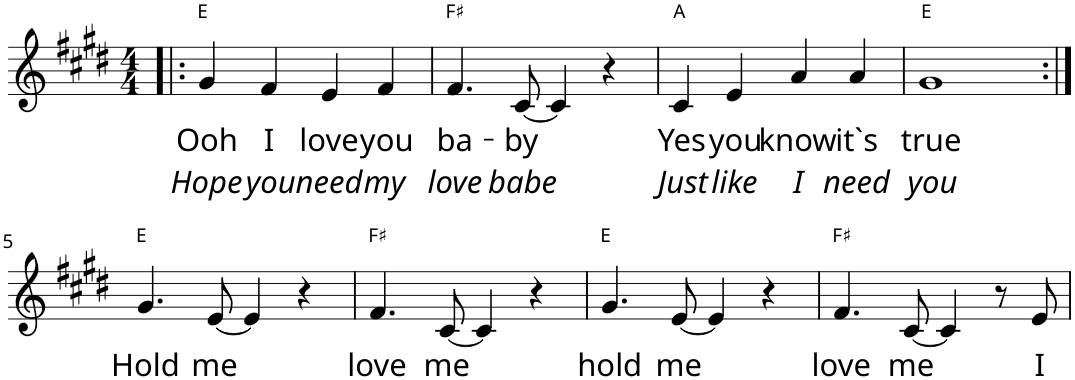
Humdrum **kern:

**kern	**text	**text	**harte
*part1	*part1	*part1	*part1
*staff1	*staff1	*staff1	*
*I"P1	*	*	*
*clefG2	*	*	*
*k[f#c#g#d#]	*	*	*
*E:	*	*	*
*M4/4	*	*	*
=1!|:	=1!|:	=1!|:	=1!|:
!	!LO:LY:b	!LO:LY:b	!
4g#/	Ooh	Hope	E:maj
!	!LO:LY:b	!LO:LY:b	!
4f#/	I	you	.
!	!LO:LY:b	!LO:LY:b	!
4e/	love	need	.
!	!LO:LY:b	!LO:LY:b	!
4f#/	you	my	.
=2	=2	=2	=2
!	!LO:LY:b	!LO:LY:b	!
4.f#/	ba-	love	F#:maj
!	!LO:LY:b	!LO:LY:b	!
[8c#/	-by	babe	.
4c#/]	.	.	.
4r	.	.	.
=3	=3	=3	=3
!	!LO:LY:b	!LO:LY:b	!
4c#/	Yes	Just	A:maj
!	!LO:LY:b	!LO:LY:b	!
4e/	you	like	.
!	!LO:LY:b	!LO:LY:b	!
4a/	know	I	.
!	!LO:LY:b	!LO:LY:b	!
4a/	it`s	need	.
=4	=4	=4	=4
!	!LO:LY:b	!LO:LY:b	!
1g#	true	you	E:maj
!!LO:LB:g=z
=5:|!	=5:|!	=5:|!	=5:|!
!	!LO:LY:b	!	!
4.g#/	Hold	.	E:maj
!	!LO:LY:b	!	!
[8e/	me	.	.
4e/]	.	.	.
4r	.	.	.
=6	=6	=6	=6
!	!LO:LY:b	!	!
4.f#/	love	.	F#:maj
!	!LO:LY:b	!	!
[8c#/	me	.	.
4c#/]	.	.	.
4r	.	.	.
=7	=7	=7	=7
!	!LO:LY:b	!	!
4.g#/	hold	.	E:maj
!	!LO:LY:b	!	!
[8e/	me	.	.
4e/]	.	.	.
4r	.	.	.
=8	=8	=8	=8
!	!LO:LY:b	!	!
4.f#/	love	.	F#:maj
!	!LO:LY:b	!	!
[8c#/	me	.	.
4c#/]	.	.	.
8r	.	.	.
!	!LO:LY:b	!	!
8e/	I	.	.
=	=	=	=
*-	*-	*-	*-
